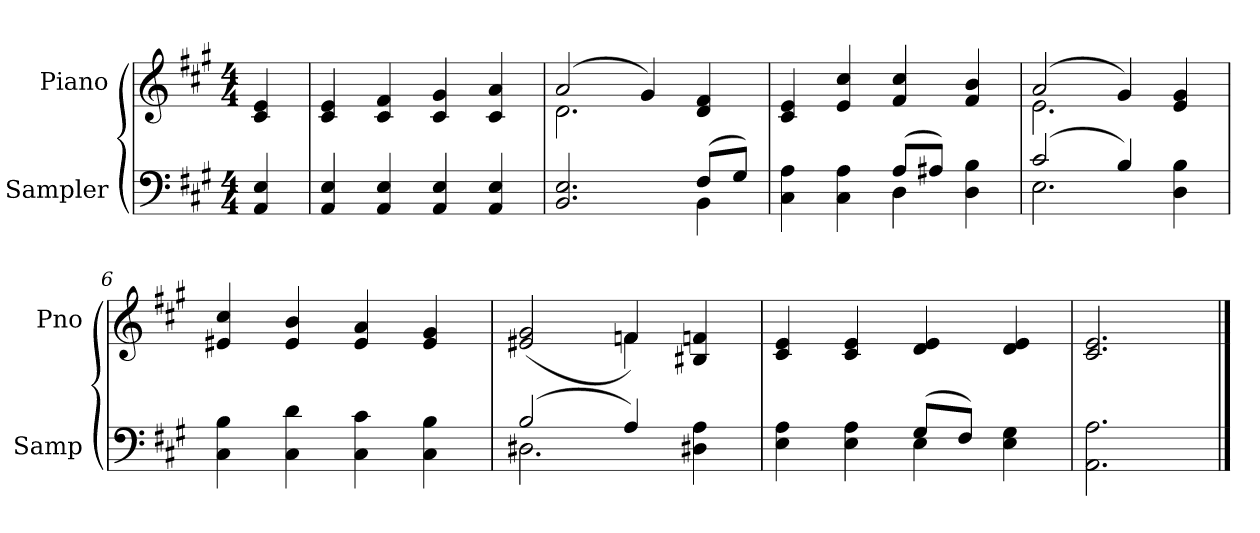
**kern	**kern
*part2	*part1
*staff2	*staff1
*I"Sampler	*I"Piano
*I'Samp	*I'Pno
*clefF4	*clefG2
*k[f#c#g#]	*k[f#c#g#]
*A:	*A:
*M4/4	*M4/4
=1	=1
4AA 4E	4c# 4e
=2	=2
4AA 4E	4c# 4e
4AA 4E	4c# 4f#
4AA 4E	4c# 4g#
4AA 4E	4c# 4a
=3	=3
*^	*^
2.BB 2.E	2.ryy	(2a/	2.d
.	.	4g#/)	.
(8F#/L	4BB	4d 4f#	4ryy
8G#/J)	.	.	.
*	*	*v	*v
=4	=4	=4
4C# 4A	2ryy	4c# 4e
4C# 4A	.	4e 4cc#
(8A/L	4D	4f# 4cc#
8A#X/J)	.	.
4D 4B	4ryy	4f# 4b
=5	=5	=5
*	*	*^
(2c#/	2.E	(2a/	2.e
4B/)	.	4g#)	.
4D 4B	4ryy	4e 4g#	4ryy
*v	*v	*	*
*	*v	*v
=6	=6
4C# 4B	4e#X 4cc#
4C# 4d	4e# 4b
4C# 4c#	4e# 4a
4C# 4B	4e# 4g#
=7	=7
*^	*^
(2B/	2.D#	(2e#X 2g#	2ryy
4A/)	.	4f#/)	4f
4D#X 4A	4ryy	4B#X 4fn	4ryy
*	*	*v	*v
=8	=8	=8
4E 4A	2ryy	4c# 4e
4E 4A	.	4c# 4e
(8G#/L	4E	4d 4e
8F#/J)	.	.
4E 4G#	4ryy	4d 4e
*v	*v	*
=9	=9
2.AA 2.A	2.c# 2.e
==	==
*-	*-
